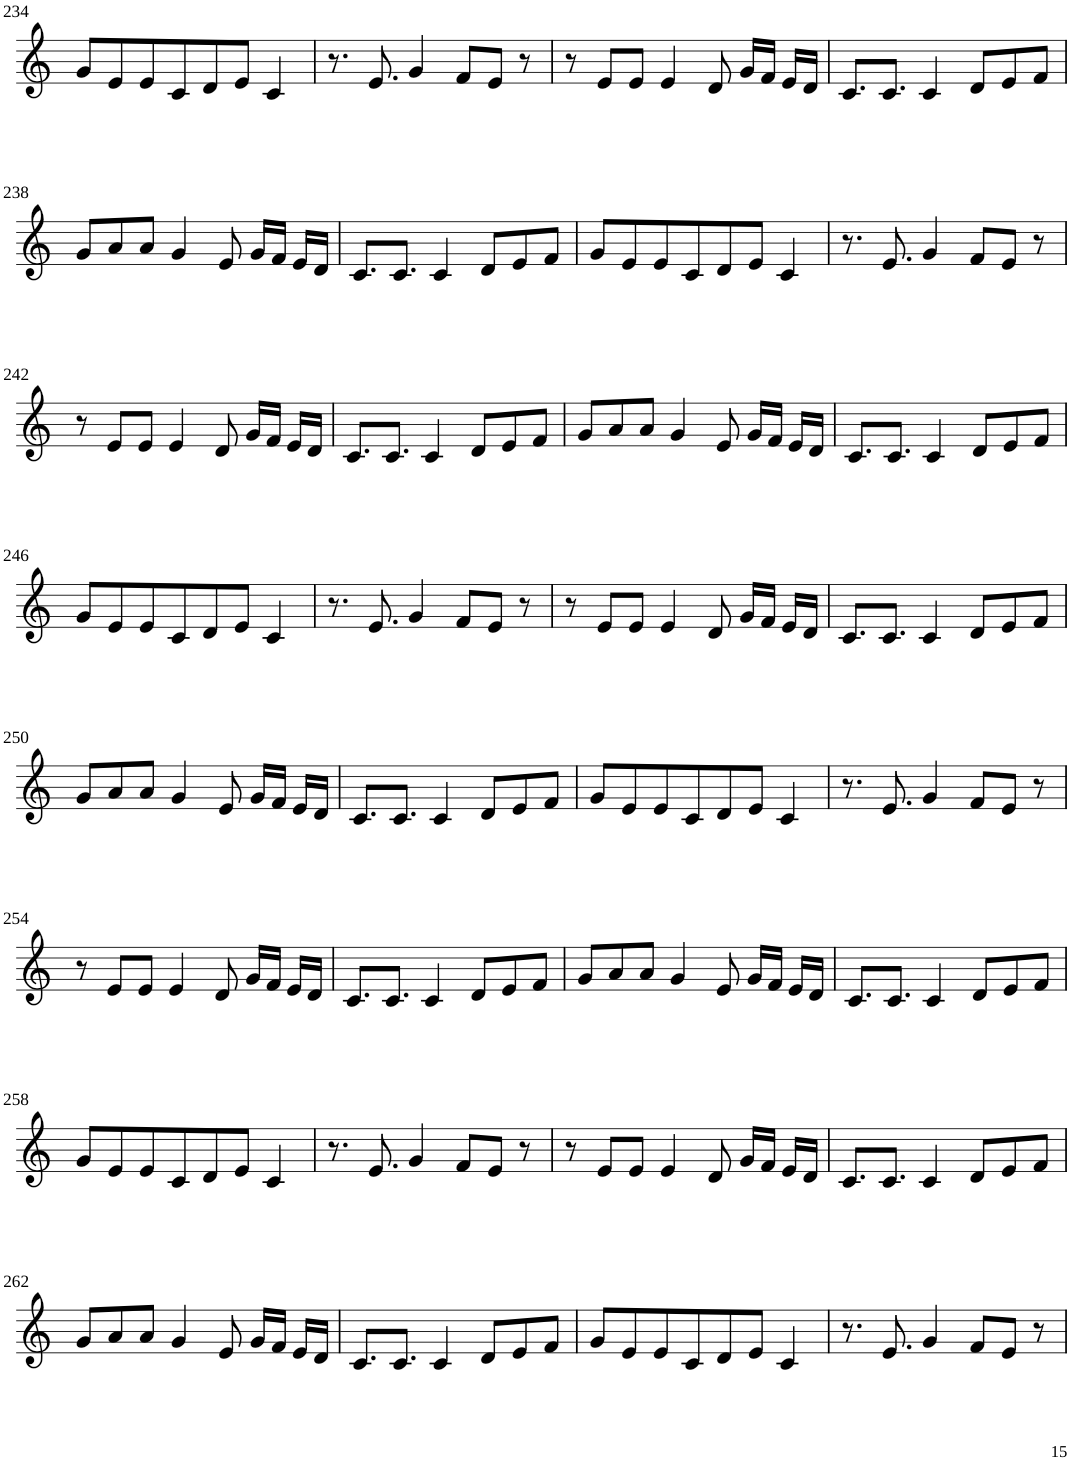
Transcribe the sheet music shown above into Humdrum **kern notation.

**kern
*part1
*staff1
*I"Violin
!!LO:PB:g=z
*clefG2
*k[]
*M8/8
=234
8g/L
8e/
8e/
8c/
8d/
8e/J
4c/
=235
8.r
8.e/
4g/
8f/L
8e/J
8r
=236
8r
8e/L
8e/J
4e/
8d/
16g/LL
16f/JJ
16e/LL
16d/JJ
=237
8.c/L
8.c/J
4c/
8d/L
8e/
8f/J
!!LO:LB:g=z
=238
8g/L
8a/
8a/J
4g/
8e/
16g/LL
16f/JJ
16e/LL
16d/JJ
=239
8.c/L
8.c/J
4c/
8d/L
8e/
8f/J
=240
8g/L
8e/
8e/
8c/
8d/
8e/J
4c/
=241
8.r
8.e/
4g/
8f/L
8e/J
8r
!!LO:LB:g=z
=242
8r
8e/L
8e/J
4e/
8d/
16g/LL
16f/JJ
16e/LL
16d/JJ
=243
8.c/L
8.c/J
4c/
8d/L
8e/
8f/J
=244
8g/L
8a/
8a/J
4g/
8e/
16g/LL
16f/JJ
16e/LL
16d/JJ
=245
8.c/L
8.c/J
4c/
8d/L
8e/
8f/J
!!LO:LB:g=z
=246
8g/L
8e/
8e/
8c/
8d/
8e/J
4c/
=247
8.r
8.e/
4g/
8f/L
8e/J
8r
=248
8r
8e/L
8e/J
4e/
8d/
16g/LL
16f/JJ
16e/LL
16d/JJ
=249
8.c/L
8.c/J
4c/
8d/L
8e/
8f/J
!!LO:LB:g=z
=250
8g/L
8a/
8a/J
4g/
8e/
16g/LL
16f/JJ
16e/LL
16d/JJ
=251
8.c/L
8.c/J
4c/
8d/L
8e/
8f/J
=252
8g/L
8e/
8e/
8c/
8d/
8e/J
4c/
=253
8.r
8.e/
4g/
8f/L
8e/J
8r
!!LO:LB:g=z
=254
8r
8e/L
8e/J
4e/
8d/
16g/LL
16f/JJ
16e/LL
16d/JJ
=255
8.c/L
8.c/J
4c/
8d/L
8e/
8f/J
=256
8g/L
8a/
8a/J
4g/
8e/
16g/LL
16f/JJ
16e/LL
16d/JJ
=257
8.c/L
8.c/J
4c/
8d/L
8e/
8f/J
!!LO:LB:g=z
=258
8g/L
8e/
8e/
8c/
8d/
8e/J
4c/
=259
8.r
8.e/
4g/
8f/L
8e/J
8r
=260
8r
8e/L
8e/J
4e/
8d/
16g/LL
16f/JJ
16e/LL
16d/JJ
=261
8.c/L
8.c/J
4c/
8d/L
8e/
8f/J
!!LO:LB:g=z
=262
8g/L
8a/
8a/J
4g/
8e/
16g/LL
16f/JJ
16e/LL
16d/JJ
=263
8.c/L
8.c/J
4c/
8d/L
8e/
8f/J
=264
8g/L
8e/
8e/
8c/
8d/
8e/J
4c/
=265
8.r
8.e/
4g/
8f/L
8e/J
8r
=
*-
